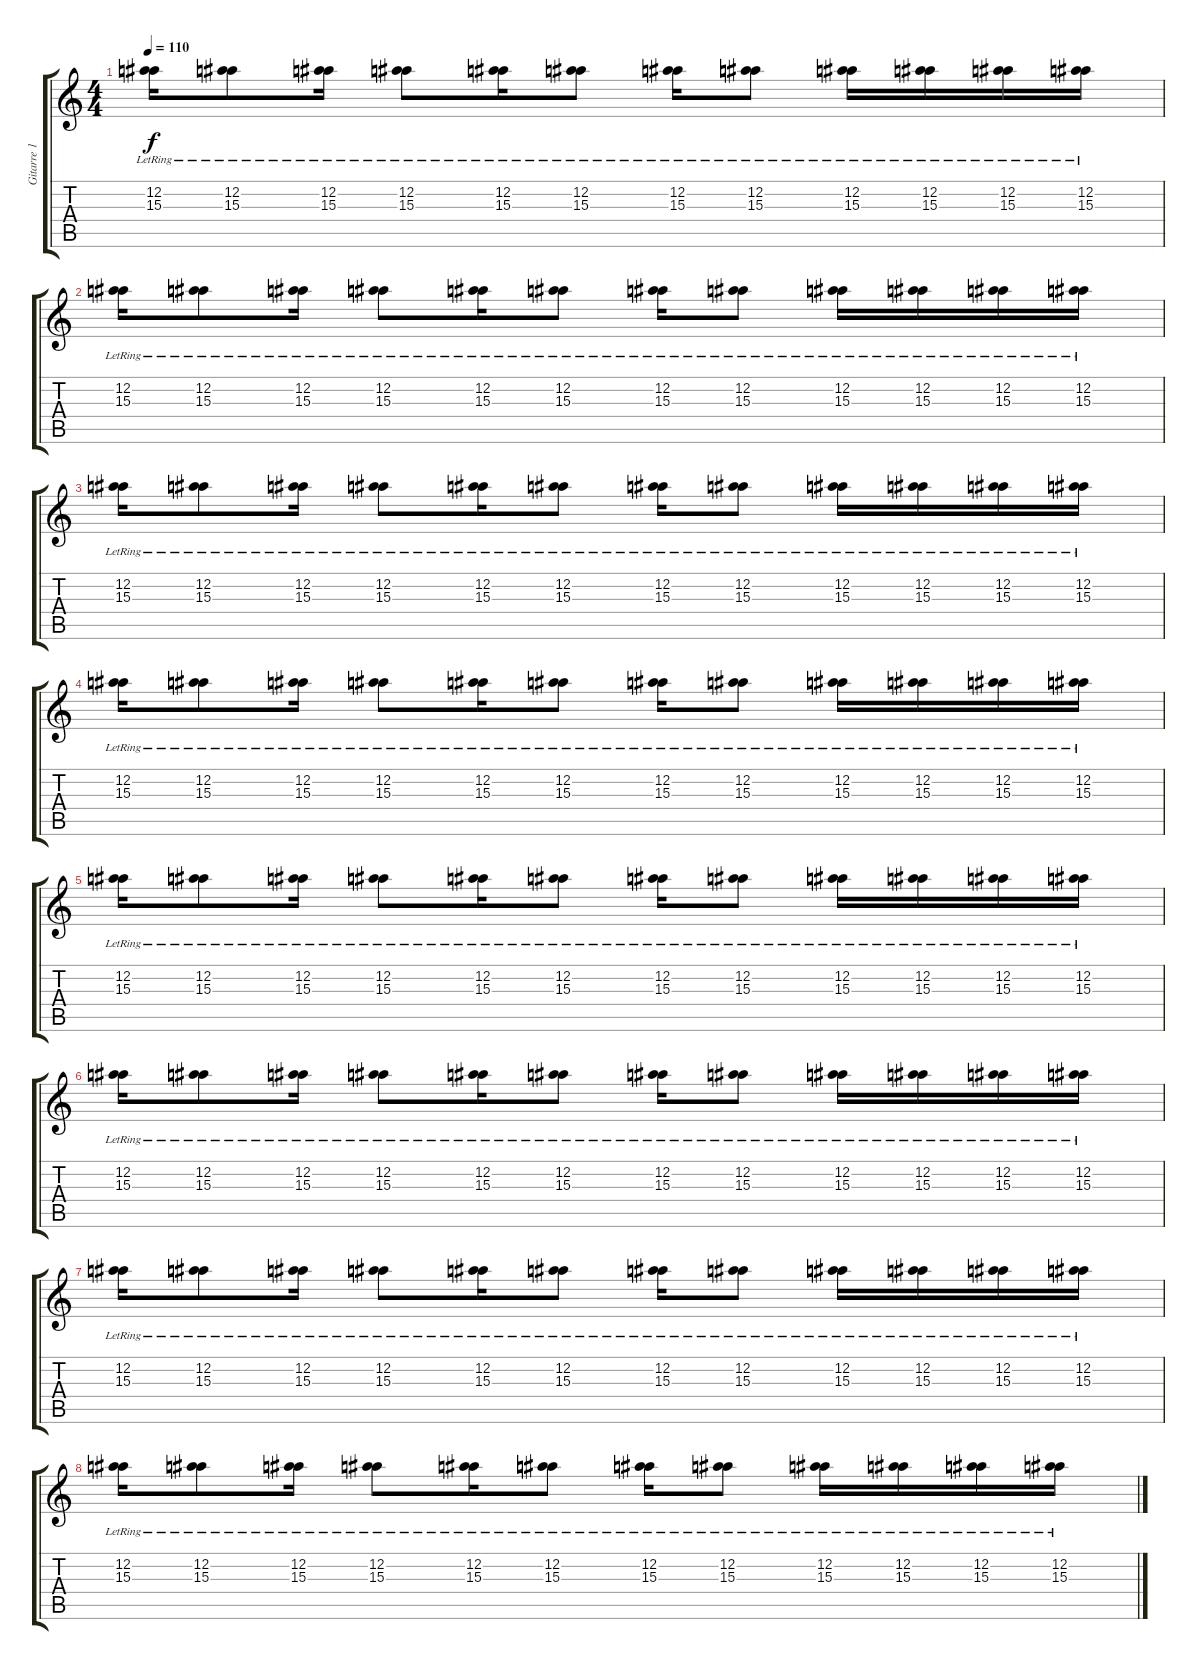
\track ("Gitarre 1" "Gitarre 1") {instrument distortionguitar}
\staff {score tabs}
\tuning (Eb4 Bb3 Gb3 Db3 Ab2 Eb2) {hide}
\ts (4 4)
\tempo 110
\clef g2
\ks c
(12.2{lr} 15.3{lr}).16{dy f} (12.2{lr} 15.3{lr}).8 (12.2{lr} 15.3{lr}).16 (12.2{lr} 15.3{lr}).8 (12.2{lr} 15.3{lr}).16 (12.2{lr} 15.3{lr}).8 (12.2{lr} 15.3{lr}).16 (12.2{lr} 15.3{lr}).8 (12.2{lr} 15.3{lr}).16 (12.2{lr} 15.3{lr}).16 (12.2{lr} 15.3{lr}).16 (12.2{lr} 15.3{lr}).16 |
(12.2{lr} 15.3{lr}).16 (12.2{lr} 15.3{lr}).8 (12.2{lr} 15.3{lr}).16 (12.2{lr} 15.3{lr}).8 (12.2{lr} 15.3{lr}).16 (12.2{lr} 15.3{lr}).8 (12.2{lr} 15.3{lr}).16 (12.2{lr} 15.3{lr}).8 (12.2{lr} 15.3{lr}).16 (12.2{lr} 15.3{lr}).16 (12.2{lr} 15.3{lr}).16 (12.2{lr} 15.3{lr}).16 |
(12.2{lr} 15.3{lr}).16 (12.2{lr} 15.3{lr}).8 (12.2{lr} 15.3{lr}).16 (12.2{lr} 15.3{lr}).8 (12.2{lr} 15.3{lr}).16 (12.2{lr} 15.3{lr}).8 (12.2{lr} 15.3{lr}).16 (12.2{lr} 15.3{lr}).8 (12.2{lr} 15.3{lr}).16 (12.2{lr} 15.3{lr}).16 (12.2{lr} 15.3{lr}).16 (12.2{lr} 15.3{lr}).16 |
(12.2{lr} 15.3{lr}).16 (12.2{lr} 15.3{lr}).8 (12.2{lr} 15.3{lr}).16 (12.2{lr} 15.3{lr}).8 (12.2{lr} 15.3{lr}).16 (12.2{lr} 15.3{lr}).8 (12.2{lr} 15.3{lr}).16 (12.2{lr} 15.3{lr}).8 (12.2{lr} 15.3{lr}).16 (12.2{lr} 15.3{lr}).16 (12.2{lr} 15.3{lr}).16 (12.2{lr} 15.3{lr}).16 |
(12.2{lr} 15.3{lr}).16 (12.2{lr} 15.3{lr}).8 (12.2{lr} 15.3{lr}).16 (12.2{lr} 15.3{lr}).8 (12.2{lr} 15.3{lr}).16 (12.2{lr} 15.3{lr}).8 (12.2{lr} 15.3{lr}).16 (12.2{lr} 15.3{lr}).8 (12.2{lr} 15.3{lr}).16 (12.2{lr} 15.3{lr}).16 (12.2{lr} 15.3{lr}).16 (12.2{lr} 15.3{lr}).16 |
(12.2{lr} 15.3{lr}).16 (12.2{lr} 15.3{lr}).8 (12.2{lr} 15.3{lr}).16 (12.2{lr} 15.3{lr}).8 (12.2{lr} 15.3{lr}).16 (12.2{lr} 15.3{lr}).8 (12.2{lr} 15.3{lr}).16 (12.2{lr} 15.3{lr}).8 (12.2{lr} 15.3{lr}).16 (12.2{lr} 15.3{lr}).16 (12.2{lr} 15.3{lr}).16 (12.2{lr} 15.3{lr}).16 |
(12.2{lr} 15.3{lr}).16 (12.2{lr} 15.3{lr}).8 (12.2{lr} 15.3{lr}).16 (12.2{lr} 15.3{lr}).8 (12.2{lr} 15.3{lr}).16 (12.2{lr} 15.3{lr}).8 (12.2{lr} 15.3{lr}).16 (12.2{lr} 15.3{lr}).8 (12.2{lr} 15.3{lr}).16 (12.2{lr} 15.3{lr}).16 (12.2{lr} 15.3{lr}).16 (12.2{lr} 15.3{lr}).16 |
(12.2{lr} 15.3{lr}).16 (12.2{lr} 15.3{lr}).8 (12.2{lr} 15.3{lr}).16 (12.2{lr} 15.3{lr}).8 (12.2{lr} 15.3{lr}).16 (12.2{lr} 15.3{lr}).8 (12.2{lr} 15.3{lr}).16 (12.2{lr} 15.3{lr}).8 (12.2{lr} 15.3{lr}).16 (12.2{lr} 15.3{lr}).16 (12.2{lr} 15.3{lr}).16 (12.2{lr} 15.3{lr}).16
